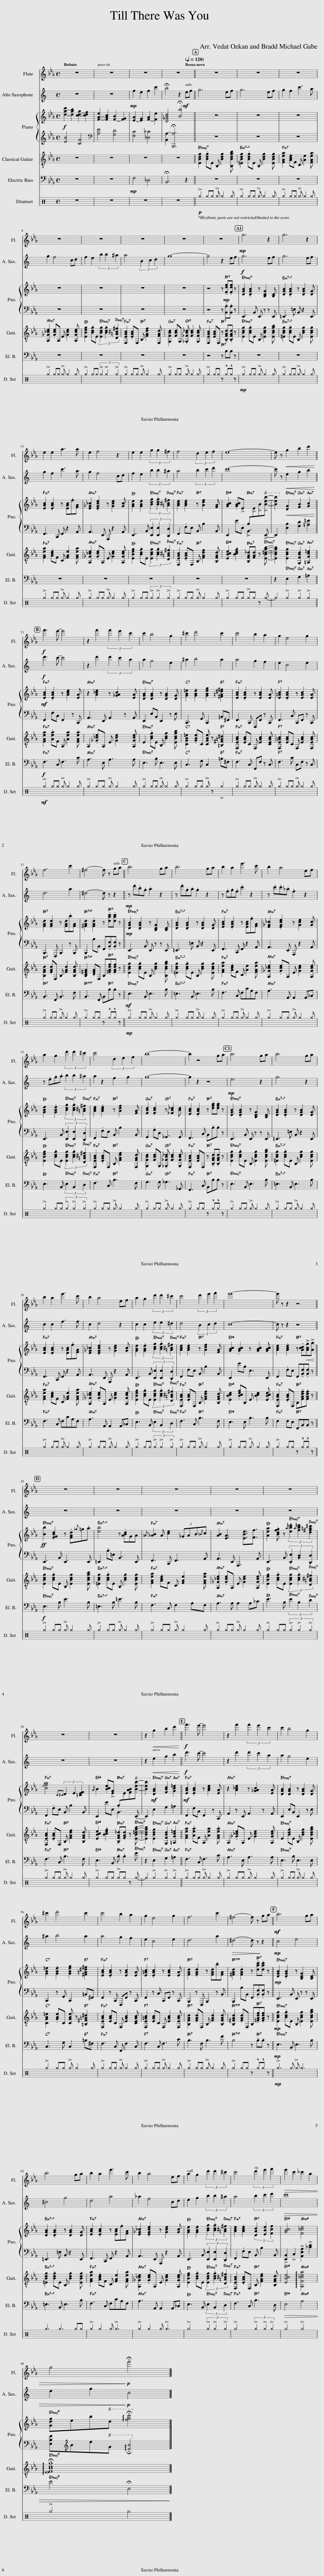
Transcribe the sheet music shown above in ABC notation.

X:1
%%score 1 2 { 3 | 4 } 5 6 7
L:1/8
M:4/4
I:linebreak $
K:Eb
V:1 treble
V:2 treble transpose=-9
V:3 treble
V:4 treble
V:5 treble-8
V:6 bass transpose=-12
V:7 perc
K:none
V:1
 z8 | z8[Q:1/4=105] | z8[Q:1/4=100] |[Q:1/4=70] z8[Q:1/4=80][Q:1/4=40][Q:1/4=120] || z8 | %5
 z8 | z8 |$ z8 | z8 | z8 | %10
 z8 | z8 |!mp! g6 z2 | g6 z2 |$ e2 e2 a3 a | %15
 e2 f4 z2 | e2 e2 (3g2 g2 ^f2 | f4 (3d2 e2 f2 | e8- | e z!<(! g2 b2 d'2!<)! ||$ %20
!f! f'3 e'- e'4 | z2 f'2 (3f'2 e'2 c'2 | c'2 b4 g2 | ^c'2 d'4 c'2 | c'4 b2 a2 | %25
 g2 e4 g2 |$ f6 c'2 | ^f4- f z ga || b6 ga | b6 ga | %30
 b2 a2 e'3 c' | b2 a4 ef |$ a2 g2 (3d'2 d'2 ^c'2 | c'4 (3d2 e2 f2 | b8- | %35
 b2 z4 ga | b6 ga | b6 ga |$ b2 a2 e'3 c' | b2 a4 ef | %40
 a2 g2 (3d'2 d'2 ^c'2 | c'4 (3d'2 e'2 f'2 | e'8- | e' z z2 z4 ||$ z8 | %45
 z8 | z8 | z8 | z8 |$ z8 | %50
 z8 | z2!<(! g2 b2 d'2!<)! ||!f! f'3 e'- e'4 | z2 f'2 (3f'2 e'2 c'2 | c'2 b4 g2 |$ %55
 ^c'2 d'4 c'2 | c'4 b2 a2 | g2 e4 g2 | f6 c'2 | ^f4- f z ga || %60
!mf! b6 ga |$ b6 ga | b2 a2 e'3 c' | b2 a4 ef |[Q:1/4=115] a2 g2 (3d'2 d'2 ^c'2 | %65
 c'4[Q:1/4=110] (3d'2[Q:1/4=100] e'2[Q:1/4=90] f'2 |!>(! e'2 c'2 _c'2 a2 |$[Q:1/4=80] g4[Q:1/4=55]!p! !fermata!f'4!>)![Q:1/4=65] |] %68
V:2
[K:C] z8 | z8 |!mp! f2 e2 f2 c'2 | !fermata!b4 z2!mf! ef || g6 ef | %5
 g6 ef | g2 f2 c'3 a |$ g2 f4 cd | f2 e2 (3b2 b2 ^a2 | a4 (3B2 c2 d2 | %10
 g8- | g4 z2 ef |!f! g6 ef | g6 ef |$ g2 f2 c'3 a | %15
 g2 f4 cd | f2 e2 (3b2 b2 ^a2 | a4 (3b2 c'2 d'2 | c'8- | c' z!<(! e2 g2 b2!<)! ||$ %20
!f! d'3 c'- c'4 | z2 d'2 (3d'2 c'2 a2 | a2 g4 e2 | ^a2 b4 a2 | a4 g2 f2 | %25
 e2 c4 e2 |$ d6 a2 | ^d4- d z z2 ||!mp! z .d'.b.g .a2 z2 | z .d'.g.a .g2 z2 | %30
 z .f.g.f .c'2 z2 | z .c'.c'._a .f2 z2 |$ z .e.g.a (3b2 b2 ^a2 | a2 z2 f2 g2 | g8- | %35
 g2 z2 z4 |!mp! e6 z2 | g6 z2 |$ c2 c2 f3 f | c2 d4 z2 | %40
 c2 c2 (3e2 e2 ^d2 | d4 (3B2 c2 d2 | c8- | c z z2 z4 ||$ z8 | %45
 z8 | z8 | z8 | z8 |$ z8 | %50
 z8 | z2!<(! e2 g2 b2!<)! ||!f! d'3 c'- c'4 | z2 d'2 (3d'2 c'2 a2 | a2 g4 e2 |$ %55
 ^a2 b4 a2 | a4 g2 f2 | e2 c4 e2 | d6 a2 |!>(! ^d4- d z!>)! z2 || %60
!mp! c4 e4 |$ ^c4 g4 | d4 a4 | _a2 f4 cd | e2 g2 (3b2 b2 ^a2 | %65
 a4 (3b2 c'2 d'2 |!>(! c'8 |$ e2 g2!p! c4!>)! |] %68
V:3
!f! [d-g-c']2 [dgb]2 [c-d-g]2 [cdf]2 | [F-A-e]2 [FAc]2 [F-B]2 [FG]2 | [E-A]2 [EG]2 [F-A]2 [Fe]2 | [D_GBd]4 !fermata![Bb]4 || z8 | %5
 z8 | z8 |$ z8 | z8 | z8 | %10
 z8 | z4 z!mp! !tenuto![Fdf].[Fdf] z | [DGB]2 .[DGB]2 z [B,DG]2 [B,D] | [DGB]2 .[DGB]2 z [DGB]2 [DG] |$ [EAc]2 .[EAc]2 z [EAc].f[FA] | %15
 [E_G_c]2 .[EGce]2 z [Gce]2 [Gc] | [GBe]2 .[GBe]2 (3[Bdg]2 .[Bdg]2 [=A^c^f]2 | [Ace]2 .[Ace]2 z [Adf]2 [FA] | [GBc]2 .[GBc]!>!E[I:staff +1] !>!B,[I:staff -1]!>!E!>!B!8va(!!>![be'b']- | [be'b']2!8va)!!<(! [DG]2 [FB]2 [Gc]2!<)! ||$ %20
!mf! [EAc]2 .[EAc]2 z [Ace]2 [EA] | z2 [A_ce]2 z [_GAc]2 [EA] | [DGB]2 [DGB]2 z [DGB]2 [DG] | [GB=e]2 .[GBe]2 [GBeg]2 [^F=A^d^f]2 | [EAc]2 .[EAc]2 z [EAc]2 [EA] | %25
 [E=Ac]2 .[EAc]2 z [EAc]2 [EA] |$ [FAd]2 .[FAd]2 z [FAd].b[FA] | [^FAd]2 .[FAd]2 z !tenuto![dac'].[dac'] z ||!mp! [DGB]2 .[DGB]2 z [B,DG]2 [B,D] | [DGB]2 .[DGB]2 z [DGB]2 [DG] | %30
 [EAc]2 .[EAc]2 z [EAc].f[FA] | [E_G_c]2 .[EGce]2 z [Gce]2 [Gc] |$ [GBe]2 .[GBe]2 (3[Bdg]2 .[Bdg]2 [=A^c^f]2 | [Ace]2 .[Ace]2 z [Adf]2 [FA] | [FBd]2 .[FBd]2 z [_FB_d]2 [Bd] | %35
 [EAc]2 .[EAc]2 z !tenuto![dfa].[dfa] z | [DGB]2 .[DGB]2 z [B,DG]2 [B,D] | [DGB]2 .[DGB]2 z [DGB]2 [DG] |$ [EAc]2 .[EAc]2 z [EAc].f[FA] | [E_G_c]2 .[EGce]2 z [Gce]2 [Gc] | %40
 [GBe]2 .[GBe]2 (3[Bdg]2 .[Bdg]2 [=A^c^f]2 | [Ace]2 .[Ace]2 z [Adf]2 [FA] | [GBc]2 .[GBc]2 z [GBc]2 [GBc] | [Ace]2 .[Ace]2 z !tenuto![Acd]!<(!!>![Acg]!>![Aa]!<)! ||$!ff! [Bb]2 .[FGBd]2 z .[FAd]{/_g}=g.a | %45
 [eb]4 z .[ABd]GA |{/=A} [_AB]2 A [ce]2 (3_GAB{/=B}c | [AB]2 [EA]3 [EBe]3/2[Ff]3/2 | [Aea]2 .[Bdfg] z{/a} (3.[ebd']2{/a} [fbd']2 [d^f=a^c']2 |${/e} [cfa]4{/C^C} (3D2 E2 [=CEF]2 | %50
{/A} B2 .[Bce]!>![EG][I:staff +1] .B,[I:staff -1].E.[FAB]!8va(!.[be'b']- | [be'b']2!8va)!!mf! [DGB]2 [FBd]2 [Gc=e]2 ||!mf! [EAc]2 .[EAc]2 z [Ace]2 [EA] | z2 [A_ce]2 z [_GAc]2 [EA] | [DGB]2 [DGB]2 z [DGB]2 [DG] |$ %55
 [GB=e]2 .[GBe]2 [GBeg]2 [^F=A^d^f]2 | [EAc]2 .[EAc]2 z [EAc]2 [EA] | [E=Ac]2 .[EAc]2 z [EAc]2 [EA] | [FAd]2 .[FAd]2 z [FAd].b[FA] | [^FAd]2 .[FAd]2 z !tenuto![dac'].[dac'] z || %60
!mp! [DGB]2 .[DGB]2 z [B,DG]2 [B,D] |$ [DGB]2 .[DGB]2 z [DGB]2 [DG] | [EAc]2 .[EAc]2 z [EAc].f[FA] | [E_G_c]2 .[EGce]2 z [Gce]2 [Gc] | [GBe]2 .[GBe]2 (3[Bdg]2 .[Bdg]2 [=A^c^f]2 | %65
 [Ace]2 .[Ace]2 (3[DAd]2 [EBe]2 [Fcf]2 | [GBc]4 [F_ce]4 |$ [Gdg]eb!8va(!d' !arpeggio!!fermata![f'g'c'']4!8va)! |] %68
V:4
 [EB]4 [CG]4 |[K:bass] [A,E]4 [G,D]4 | [F,C]4 [_D,_C]4 | [B,,A,-]2 !fermata![B,,,A,]6 || z8 | %5
 z8 | z8 |$ z8 | z8 | z8 | %10
 z8 | z4 z !tenuto![B,,A,].[B,,A,] z | E,,3 B,, E,, z z E,, | =E,,3 =E, B,, z2 E,, |$ F,,3 C,, F,, z2 A,, | %15
 A,,3 E,, A,,, z2 A,, | E,,3 B,, (3[E,,E,]2 [E,,E,]2 [D,,D,]2 | F,,2 .F,E, B,, B,2 B,, | E,,2 EE, B,,3 !>!E,,- | E,,2 [E,B,]2 [G,D]2 [=A,=E]2 ||$ %20
 F,,2 F,C, F,,2 z C,, | A,,3 E,, A,,2 z A,, | E,,2 E,B,, E,,2 z E, | C,,3 G,, C,,2 =B,,^F,, | F,,3 C,, F,,,F,, z C,, | %25
 F,,3 C, C,,F,, z C,, |$ B,,,3 F,,, B,,,2 z B,,, | B,,,2 B,B,, F,,!tenuto![B,,F,].[B,,F,] z || E,,3 B,, E,, z z E,, | =E,,3 =E, B,, z2 E,, | %30
 F,,3 C,, F,, z2 A,, | A,,3 E,, A,,, z2 A,, |$ E,,3 B,, (3[E,,E,]2 [E,,E,]2 [D,,D,]2 | F,,2 .F,E, B,, B,2 B,, | G,,2 .G,D, _G,,3 G,, | %35
 F,,3 C, B,,!tenuto!B,.B, z | E,,3 B,, E,, z z E,, | =E,,3 =E, B,, z2 E,, |$ F,,3 C,, F,, z2 A,, | A,,3 E,, A,,, z2 A,, | %40
 E,,3 B,, (3[E,,E,]2 [E,,E,]2 [D,,D,]2 | F,,2 .F,E, B,, B,2 B,, | E,,2 EB, E,3 E,, | F,,2 .F,E, F,,!tenuto![B,,F,].[B,,F,] z ||$ E,,3 B,, E,,3 E,, | %45
 =E,,2 .B,=E, B,,3 E,, | F,,3 C,, F,,3 A,, | A,,3 E,, A,,,3 A,, | E,,3 B,, (3.[E,,E,]2 [B,,D,]2 [D,,D,]2 |$ F,,2 .F,E, B,, B,2 B,, | %50
 E,,2 EE, B,,3 .E,,- | E,,2 E,2 G,2 =A,2 || F,,2 F,C, F,,2 z C,, | A,,2 z E,, A,,2 z A,, | E,,2 E,B,, E,,2 z E, |$ %55
 C,,2 z G,, C,,2 =B,,^F,, | F,,2 z C,, F,,,F,, z C,, | F,,2 z C, C,,F,, z C,, | B,,,2 z F,,, B,,,2 z B,, | B,,,2 B,B,, F,,!tenuto![B,,F,].[B,,F,] z || %60
 E,,3 B,, E,, z z E,, |$ =E,,3 =E, B,, z2 E,, | F,,3 C,, F,, z2 A,, | A,,3 E,, A,,, z2 A,, | E,,3 B,, (3[E,,E,]2 [E,,E,]2 [D,,D,]2 | %65
 F,,2 .F,E, B,, B,2 B,, | !>![E,,B,,]2 !>!C,2 !>![A,,E,A,]2 !>![_CE]2 |$ [E,B,F][K:treble]Be!8va(!g !arpeggio!!fermata![eb]4!8va)! |] %68
V:5
 z8 | z8 | z8 | z8 || [EBdg]2 .[Bdg]E B, [Bdg]2 [B,Bdgb] | %5
 [=EBdg]2 .[Bdg]E B, [Bdg]2 [EBdg] | [FAea]2 .[Ace]F C [Ae]2 [FAea] |$ [A,_G_ce]2 .[Gce]A, E [Gce]2 [A,Gce] | [EBeg]2 .[Bdg]E (3[EBdg]2 .[Bdg]2 [D=A^c^f]2 | [F,EAc]2 .[EAc]F, B, [FAdf]2 [F,FAd] | %10
 [G,FBd]2 [FBd]G, .[_G,_FB_d] [FBd]2 [G,FBd] | [F,EAc]2 [EAc]F, z !tenuto![B,FAd].[B,FAd] z | [EBdg]2 .[Bdg]E B, [EBdg]2 [EBdgb] | [=EBdg]2 .[Bdg]E B, [Bdg]2 [EBdg] |$ [FAea]2 .[Ace]F C [FAe]2 [FAea] | %15
 [A,_G_ce]2 .[Gce]A, E [Gce]2 [A,Gce] | [EBeg]2 .[Bdg]E (3[EBdg]2 .[Bdg]2 [D=A^c^f]2 | [F,EAc]2 .[EAc]F, B, [FAdf]2 [B,FAd] | [EBce]2 .[Bceg]2 [B,FA_d][FAd] z [EB=dgb]- | [EBdgb]2 [EBdg]2 [G,FBd]2 [=A,Gc=e]2 ||$ %20
 [FAea]2 .[Aea]F A, [Aea]2 .[FAea] | A,2 .[_G_ce]A, E [Gce]2 [A,Gce] | E2 .[Bdg]E B, [Bdg]2 [EBdgb] | [CGB=e]2 .[GBe]C [CGBe] z [=B,^F=A^d]2 | [F,EAc]2 [EAc]C F, [EAc]2 [CEAc] | %25
 [F,E=Ac]2 [EAc]C F, [EAc]2 [F,EAc] |$ [B,FAd]2 .[FAd]F, B, [FAd]2 [B,FAd] | [B,D^FA]2 .[DFA]F, B,!tenuto![=FAdf].[FAdf] z || [EBdg]2 .[Bdg]E B, [Bdg]2 [B,Bdgb] | [=EBdg]2 .[Bdg]E B, [Bdg]2 [EBdg] | %30
 [FAea]2 .[Ace]F C [Ae]2 [FAea] | [A,_G_ce]2 .[Gce]A, E [Gce]2 [A,Gce] |$ [EBeg]2 .[Bdg]E (3[EBdg]2 .[Bdg]2 [D=A^c^f]2 | [F,EAc]2 .[EAc]F, B, [FAdf]2 [F,FAd] | [G,FBd]2 [FBd]G, .[_G,_FB_d] [FBd]2 [G,FBd] | %35
 [F,EAc]2 [EAc]F, z !tenuto![B,FAd].[B,FAd] z | [EBdg]2 .[Bdg]E B, [EBdg]2 [EBdgb] | [=EBdg]2 .[Bdg]E B, [Bdg]2 [EBdg] |$ [FAea]2 .[Ace]F C [FAe]2 [FAea] | [A,_G_ce]2 .[Gce]A, E [Gce]2 [A,Gce] | %40
 [EBeg]2 .[Bdg]E (3[EBdg]2 .[Bdg]2 [D=A^c^f]2 | [F,EAc]2 .[EAc]F, B, [FAdf]2 [B,FAd] | [EBce]2 .[Bceg]B, E [Bce]2 [EBce] | [F,EAc]2 .[EAc]F, B,!tenuto![FAdf].[FAdf] z ||$ [EBdg]2 .[Bdg]E B, [EBdg]2 [EBdgb] | %45
 [=EBdg]2 .[Bdg]E B, [Bdg]2 [EBdg] | [FAea]2 .[Ace]F C [FAe]2 [FAea] | [A,_G_ce]2 .[Gce]A, E [Gce]2 [A,Gce] | [EBeg]2 .[Bdg]E (3[EBdg]2 .[Bdg]2 [D=A^c^f]2 |$ [F,EAc]2 .[EAc]F, B, [FAdf]2 [B,FAd] | %50
 [EBce]2 .[Bceg]2 !tenuto![B,FA_d].[FAd] z [EB=dgb]- | [EBdgb]2 [EBdg]2 [G,FBd]2 [=A,Gc=e]2 || [FAea]2 .[Aea]F A, [Aea]2 .[FAea] | A,2 .[_G_ce]A, E [Gce]2 [A,Gce] | E2 .[Bdg]E B, [Bdg]2 [EBdgb] |$ %55
 [CGB=e]2 .[GBe]C [CGBe] z [=B,^F=A^d]2 | [F,EAc]2 [EAc]C F, [EAc]2 [CEAc] | [F,E=Ac]2 [EAc]C F, [EAc]2 [F,EAc] | [B,FAd]2 .[FAd]F, B, [FAd]2 [B,FAd] | [B,^FAd]2 .[FAd]F, B,!tenuto![=FAdf].[FAdf] z || %60
!mp! [EBdg]2 .[Bdg]E B, [EBdg]2 [EBdgb] |$ [=EBdg]2 .[Bdg]E B, [Bdg]2 [EBdg] | [FAea]2 .[Ace]F C [FAe]2 [FAea] | [A,_G_ce]2 .[Gce]A, E [Gce]2 [A,Gce] | [EBeg]2 .[Bdg]E (3[EBdg]2 .[Bdg]2 [D=A^c^f]2 | %65
 [F,EAc]2 .[EAc]F, B, [FAdf]2 [B,FAd] | [EBce]4 !arpeggio![A,F_cea]4 |$ !arpeggio!!fermata![EFBdg]8 |] %68
V:6
 z8 | z8 |!mp! F,4 _D,4 | !fermata!B,,6 z2 || z8 | %5
 z8 | z8 |$ z8 | z8 | z8 | %10
 z8 | z4 z B,B, z | z8 | z8 |$ z8 | %15
 z8 | z8 | z8 | z8 | z2 E,2 G,2 =A,2 ||$ %20
!f! F,3 C, F,3 C | A,3 E, A,3 A, | E,3 B, E,3 E, | C,3 G, C,2 =B,^F, | F,3 C, F,,F, z C, | %25
 F,3 C C,F, z C, |$ B,,3 F,, B,,3 F, | B,,3 F,, B,,B,B, z ||!mf! E,3 B,, E,3 B, | =E,3 B,, E,3 B, | %30
 F,3 C, F,CA,F, | A,3 A,, A,,2 A,,_C, |$ E,3 B,, (3E,2 B,,2 D,2 | F,3 C, B,3 F, | G,3 G, _G,3 _G,, | %35
 F,,3 C, B,,B,B, z | E,3 B,, E,3 B, | =E,3 B,, E,3 B, |$ F,3 C, F,CA,F, | A,3 A,, A,,2 A,,_C, | %40
 E,3 B,, (3E,2 B,,2 D,2 | F,3 C, B,3 F, | E,3 E, B,3 B, | F,2 F,E, F,,B,,B,, z ||$!f! E,3 B, E3 B, | %45
 =E,3 B, =E3 B, | F,3 C, F,2 A,F, | A,3 A, A,2 A,_C | E3 B, (3E2 B,2 D2 |$ F,3 C, B,3 F, | %50
 E,3 B,, !tenuto!B, .B,2 E | z2 E,2 G,2 =A,2 || F,3 C, F,3 C | A,3 E, A,3 A, | E,3 B, E,3 E, |$ %55
 C,3 G, C,2 =B,^F, | F,3 C, F,, F,2 C, | F,3 C, F,3 C | B,3 F, B,3 F | B,4 z !tenuto!B,.B, z || %60
!mp! E,3 B,, E,3 B, |$ =E,3 B,, E,3 B, | F,3 C, F,CA,F, | A,3 A,, A,,2 A,,_C, | E,3 B,, (3E,2 B,,2 D,2 | %65
 F,3 C, B,3 D, |!>(! E,4 A,4 |$ E4 !fermata!E,4!>)! |] %68
V:7
[K:C] z8 | z8 | z8 | z8 ||!p! !>!^g2 ^g^g !>!^g ^g2 ^g | %5
 !>!^g2 ^g^g !>!^g ^g2 ^g | !>!^g2 ^g^g !>!^g ^g2 ^g |$ !>!^g2 ^g^g !>!^g ^g2 ^g | !>!^g2 ^g^g (3!>!^g2 !>!^g2 !>!^g2 | !>!^g2 ^g^g !>!^g ^g2 ^g | %10
 !>!^g2 ^g^g !>!^g ^g2 ^g | !>!^g2 ^g^g z !^!^g!^!^g z |!mp! !>!^g2 ^g^g !>!^g ^g2 ^g | !>!^g2 ^g^g !>!^g ^g2 ^g |$ !>!^g2 ^g^g !>!^g ^g2 ^g | %15
 !>!^g2 ^g^g !>!^g ^g2 ^g | !>!^g2 ^g^g (3!>!^g2 !>!^g2 !>!^g2 | !>!^g2 ^g^g !>!^g ^g2 ^g | !>!^g2 ^g^g !>!^g^g z ^g- | ^g2 !>!^g2 !>!^g2 !>!^g2 ||$ %20
!mf! !>!^g2 ^g^g !>!^g ^g2 ^g | !>!^g2 ^g^g !>!^g ^g2 ^g | !>!^g2 ^g^g !>!^g ^g2 ^g | !>!^g2 ^g^g !>!^g z !>!^g2 | !>!^g2 ^g^g !>!^g ^g2 ^g | %25
 !>!^g2 ^g^g !>!^g ^g2 ^g |$ !>!^g2 ^g^g !>!^g ^g2 ^g | !>!^g2 ^g^g z !^!^g!^!^g z ||!mp! !>!^g2 ^g^g !>!^g ^g2 ^g | !>!^g2 ^g^g !>!^g ^g2 ^g | %30
 !>!^g2 ^g^g !>!^g ^g2 ^g | !>!^g2 ^g^g !>!^g ^g2 ^g |$ !>!^g2 ^g^g (3!>!^g2 !>!^g2 !>!^g2 | !>!^g2 ^g^g !>!^g ^g2 ^g | !>!^g2 ^g^g !>!^g ^g2 ^g | %35
 !>!^g2 ^g^g z !^!^g!^!^g z | !>!^g2 ^g^g !>!^g ^g2 ^g | !>!^g2 ^g^g !>!^g ^g2 ^g |$ !>!^g2 ^g^g !>!^g ^g2 ^g | !>!^g2 ^g^g !>!^g ^g2 ^g | %40
 !>!^g2 ^g^g (3!>!^g2 !>!^g2 !>!^g2 | !>!^g2 ^g^g !>!^g ^g2 ^g | !>!^g2 ^g^g !>!^g ^g2 ^g | !>!^g2 ^g^g z !^!^g!^!^g z ||$ !>!^g2 ^g^g !>!^g ^g2 ^g | %45
 !>!^g2 ^g^g !>!^g ^g2 ^g | !>!^g2 ^g^g !>!^g ^g2 ^g | !>!^g2 ^g^g !>!^g ^g2 ^g | !>!^g2 ^g^g (3!>!^g2 !>!^g2 !>!^g2 |$ !>!^g2 ^g^g !>!^g ^g2 ^g | %50
 !>!^g2 ^g^g !>!^g^g z ^g- | ^g2 !>!^g2 !>!^g2 !>!^g2 || !>!^g2 ^g^g !>!^g ^g2 ^g | !>!^g2 ^g^g !>!^g ^g2 ^g | !>!^g2 ^g^g !>!^g ^g2 ^g |$ %55
 !>!^g2 ^g^g !>!^g ^g2 ^g | !>!^g2 ^g^g !>!^g ^g2 ^g | !>!^g2 ^g^g !>!^g ^g2 ^g | !>!^g2 ^g^g !>!^g ^g2 ^g | !>!^g2 ^g^g z !^!^g!^!^g z || %60
!mp! !>!^g3 ^g !>!^g ^g3 |$ ^g3 ^g3 ^g^g | !>!^g2 ^g2 ^g !>!^g3 | !>!^g2 ^g2 ^g !>!^g3 | !>!^g4 (3!>!^g2 !>!^g2 !>!^g2 | %65
 !>!^g4 (3!>!^g2 !>!^g2 !>!^g2 | !>!^g4 !>!^g4 |$ !>!^g4 ^g4 |] %68
